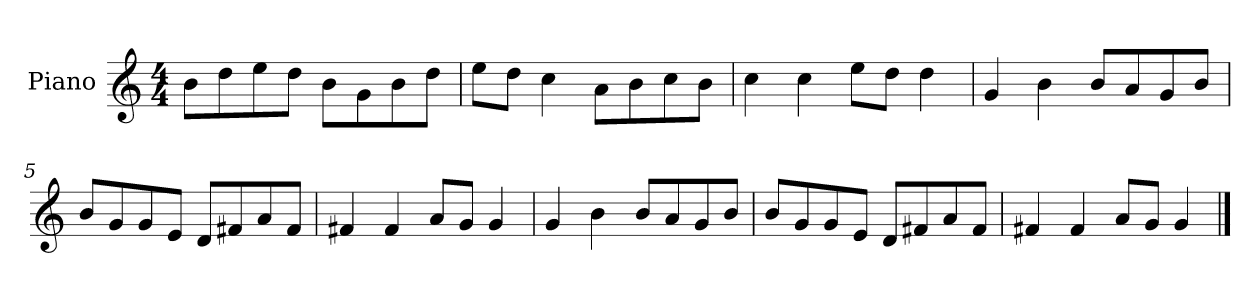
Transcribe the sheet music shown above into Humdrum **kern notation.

**kern
*part1
*staff1
*I"Piano
*I'P-no
*clefG2
*k[]
*M4/4
*MM90
=1
8b\L
8dd\
8ee\
8dd\J
8b\L
8g\
8b\
8dd\J
=2
8ee\L
8dd\J
4cc\
8a\L
8b\
8cc\
8b\J
=3
4cc\
4cc\
8ee\L
8dd\J
4dd\
=4
4g/
4b\
8b/L
8a/
8g/
8b/J
=5
8b/L
8g/
8g/
8e/J
8d/L
8f#X/
8a/
8f#/J
=6
4f#X/
4f#/
8a/L
8g/J
4g/
!!LO:LB:g=z
=7
4g/
4b\
8b/L
8a/
8g/
8b/J
=8
8b/L
8g/
8g/
8e/J
8d/L
8f#X/
8a/
8f#/J
=9
4f#X/
4f#/
8a/L
8g/J
4g/
==
*-
